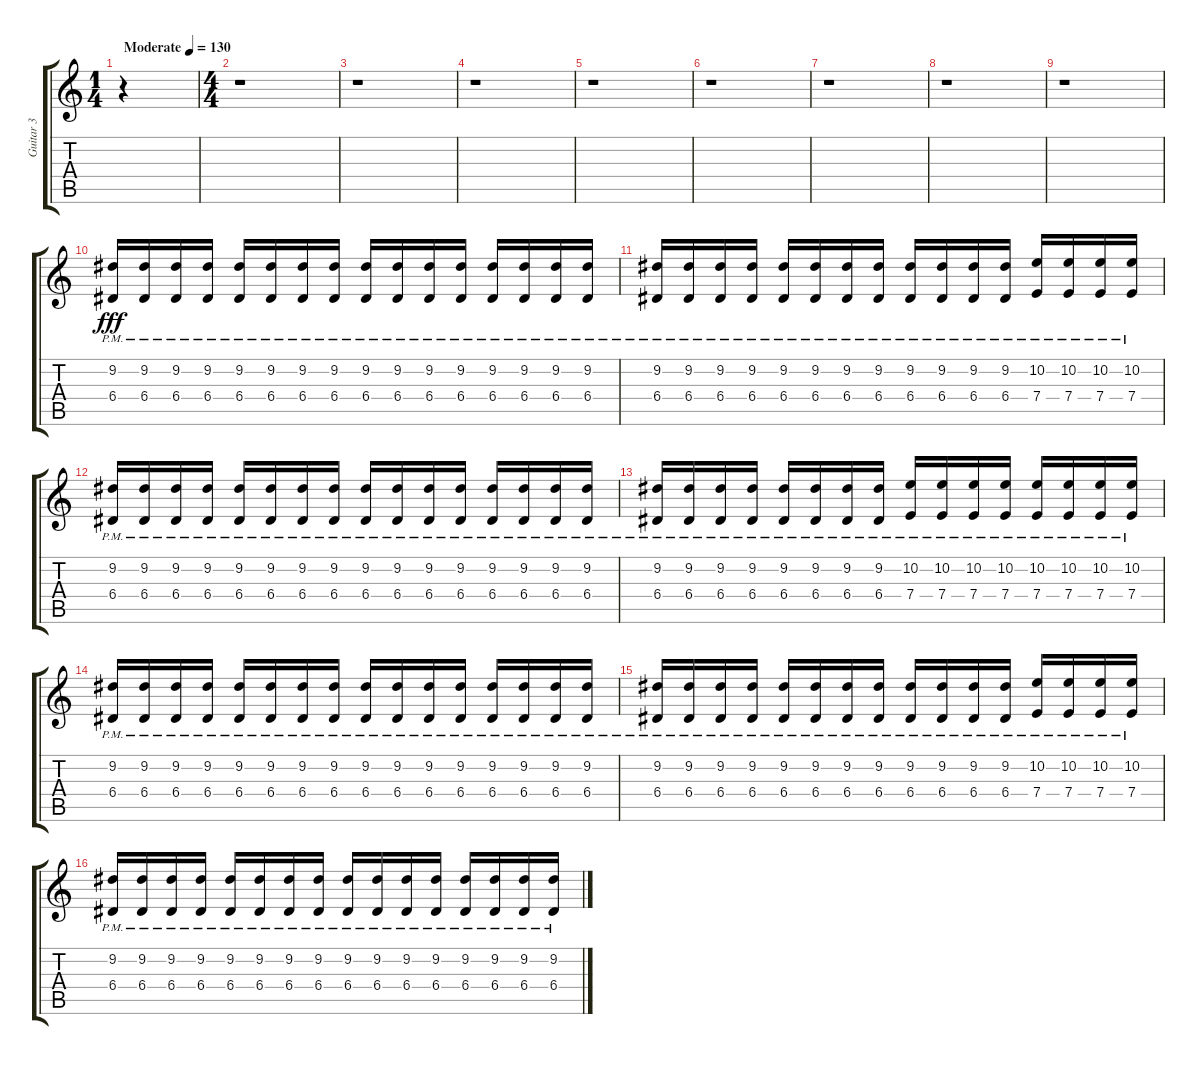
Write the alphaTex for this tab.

\track ("Guitar 3" "Guitar 3") {instrument overdrivenguitar}
\staff {score tabs}
\tuning (B3 Gb3 D3 A2 E2 B1) {hide}
\ts (1 4)
\tempo (130 "Moderate")
\clef g2
\ks c
r.4{dy fff instrument overdrivenguitar} |
\ts (4 4)
r.1 |
r.1 |
r.1 |
r.1 |
r.1 |
r.1 |
r.1 |
r.1 |
(9.2{pm} 6.4{pm}).16 (9.2{pm} 6.4{pm}).16 (9.2{pm} 6.4{pm}).16 (9.2{pm} 6.4{pm}).16 (9.2{pm} 6.4{pm}).16 (9.2{pm} 6.4{pm}).16 (9.2{pm} 6.4{pm}).16 (9.2{pm} 6.4{pm}).16 (9.2{pm} 6.4{pm}).16 (9.2{pm} 6.4{pm}).16 (9.2{pm} 6.4{pm}).16 (9.2{pm} 6.4{pm}).16 (9.2{pm} 6.4{pm}).16 (9.2{pm} 6.4{pm}).16 (9.2{pm} 6.4{pm}).16 (9.2{pm} 6.4{pm}).16 |
(9.2{pm} 6.4{pm}).16 (9.2{pm} 6.4{pm}).16 (9.2{pm} 6.4{pm}).16 (9.2{pm} 6.4{pm}).16 (9.2{pm} 6.4{pm}).16 (9.2{pm} 6.4{pm}).16 (9.2{pm} 6.4{pm}).16 (9.2{pm} 6.4{pm}).16 (9.2{pm} 6.4{pm}).16 (9.2{pm} 6.4{pm}).16 (9.2{pm} 6.4{pm}).16 (9.2{pm} 6.4{pm}).16 (10.2{pm} 7.4{pm}).16 (10.2{pm} 7.4{pm}).16 (10.2{pm} 7.4{pm}).16 (10.2{pm} 7.4{pm}).16 |
(9.2{pm} 6.4{pm}).16 (9.2{pm} 6.4{pm}).16 (9.2{pm} 6.4{pm}).16 (9.2{pm} 6.4{pm}).16 (9.2{pm} 6.4{pm}).16 (9.2{pm} 6.4{pm}).16 (9.2{pm} 6.4{pm}).16 (9.2{pm} 6.4{pm}).16 (9.2{pm} 6.4{pm}).16 (9.2{pm} 6.4{pm}).16 (9.2{pm} 6.4{pm}).16 (9.2{pm} 6.4{pm}).16 (9.2{pm} 6.4{pm}).16 (9.2{pm} 6.4{pm}).16 (9.2{pm} 6.4{pm}).16 (9.2{pm} 6.4{pm}).16 |
(9.2{pm} 6.4{pm}).16 (9.2{pm} 6.4{pm}).16 (9.2{pm} 6.4{pm}).16 (9.2{pm} 6.4{pm}).16 (9.2{pm} 6.4{pm}).16 (9.2{pm} 6.4{pm}).16 (9.2{pm} 6.4{pm}).16 (9.2{pm} 6.4{pm}).16 (10.2{pm} 7.4{pm}).16 (10.2{pm} 7.4{pm}).16 (10.2{pm} 7.4{pm}).16 (10.2{pm} 7.4{pm}).16 (10.2{pm} 7.4{pm}).16 (10.2{pm} 7.4{pm}).16 (10.2{pm} 7.4{pm}).16 (10.2{pm} 7.4{pm}).16 |
(9.2{pm} 6.4{pm}).16 (9.2{pm} 6.4{pm}).16 (9.2{pm} 6.4{pm}).16 (9.2{pm} 6.4{pm}).16 (9.2{pm} 6.4{pm}).16 (9.2{pm} 6.4{pm}).16 (9.2{pm} 6.4{pm}).16 (9.2{pm} 6.4{pm}).16 (9.2{pm} 6.4{pm}).16 (9.2{pm} 6.4{pm}).16 (9.2{pm} 6.4{pm}).16 (9.2{pm} 6.4{pm}).16 (9.2{pm} 6.4{pm}).16 (9.2{pm} 6.4{pm}).16 (9.2{pm} 6.4{pm}).16 (9.2{pm} 6.4{pm}).16 |
(9.2{pm} 6.4{pm}).16 (9.2{pm} 6.4{pm}).16 (9.2{pm} 6.4{pm}).16 (9.2{pm} 6.4{pm}).16 (9.2{pm} 6.4{pm}).16 (9.2{pm} 6.4{pm}).16 (9.2{pm} 6.4{pm}).16 (9.2{pm} 6.4{pm}).16 (9.2{pm} 6.4{pm}).16 (9.2{pm} 6.4{pm}).16 (9.2{pm} 6.4{pm}).16 (9.2{pm} 6.4{pm}).16 (10.2{pm} 7.4{pm}).16 (10.2{pm} 7.4{pm}).16 (10.2{pm} 7.4{pm}).16 (10.2{pm} 7.4{pm}).16 |
(9.2{pm} 6.4{pm}).16 (9.2{pm} 6.4{pm}).16 (9.2{pm} 6.4{pm}).16 (9.2{pm} 6.4{pm}).16 (9.2{pm} 6.4{pm}).16 (9.2{pm} 6.4{pm}).16 (9.2{pm} 6.4{pm}).16 (9.2{pm} 6.4{pm}).16 (9.2{pm} 6.4{pm}).16 (9.2{pm} 6.4{pm}).16 (9.2{pm} 6.4{pm}).16 (9.2{pm} 6.4{pm}).16 (9.2{pm} 6.4{pm}).16 (9.2{pm} 6.4{pm}).16 (9.2{pm} 6.4{pm}).16 (9.2{pm} 6.4{pm}).16
